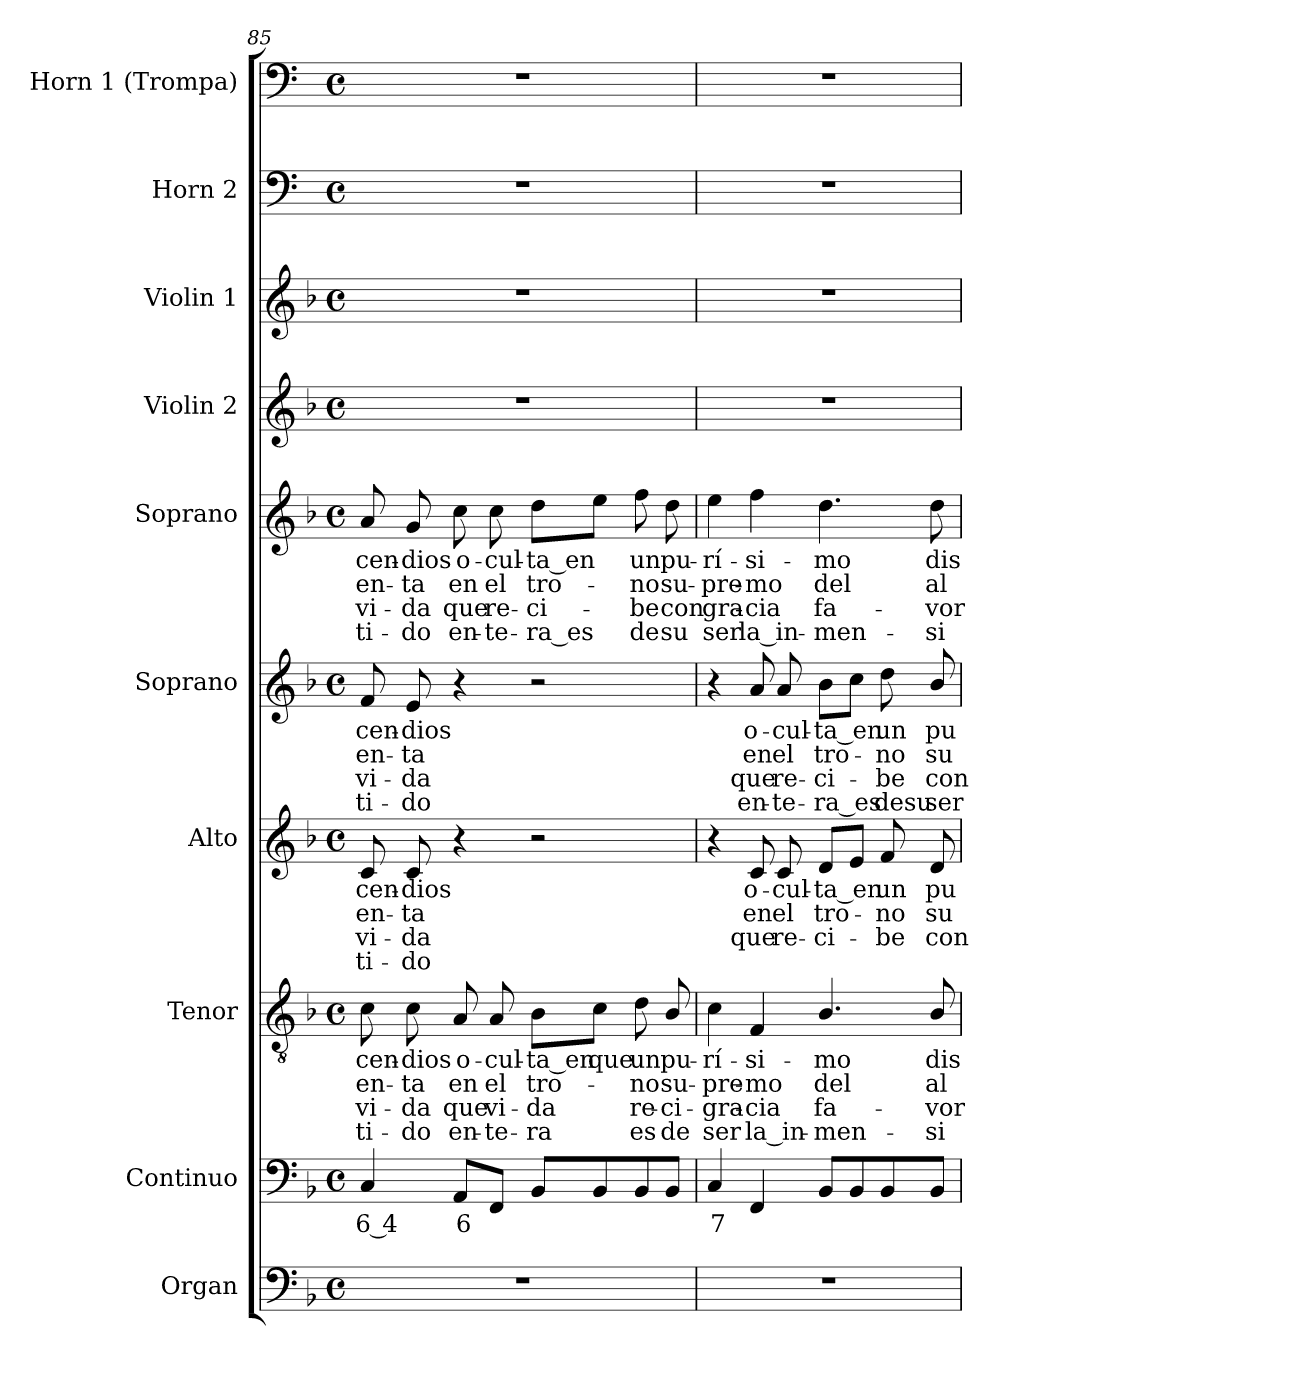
**kern	**kern	**text	**kern	**text	**text	**text	**text	**kern	**text	**text	**text	**text	**kern	**text	**text	**text	**text	**kern	**text	**text	**text	**text	**kern	**kern	**kern	**kern
*part10	*part9	*part9	*part8	*part8	*part8	*part8	*part8	*part7	*part7	*part7	*part7	*part7	*part6	*part6	*part6	*part6	*part6	*part5	*part5	*part5	*part5	*part5	*part4	*part3	*part2	*part1
*staff10	*staff9	*staff9	*staff8	*staff8	*staff8	*staff8	*staff8	*staff7	*staff7	*staff7	*staff7	*staff7	*staff6	*staff6	*staff6	*staff6	*staff6	*staff5	*staff5	*staff5	*staff5	*staff5	*staff4	*staff3	*staff2	*staff1
*I"Organ	*I"Continuo	*	*I"Tenor	*	*	*	*	*I"Alto	*	*	*	*	*I"Soprano	*	*	*	*	*I"Soprano	*	*	*	*	*I"Violin 2	*I"Violin 1	*I"Horn  2	*I"Horn  1 (Trompa)
*I'Org.	*I'Cont.	*	*I'T.	*	*	*	*	*I'A.	*	*	*	*	*I'S.	*	*	*	*	*I'S.	*	*	*	*	*I'Vln. 2	*I'Vln. 1	*I'Hn.	*I'Hn.
*clefF4	*clefF4	*	*clefGv2	*	*	*	*	*clefG2	*	*	*	*	*clefG2	*	*	*	*	*clefG2	*	*	*	*	*clefG2	*clefG2	*clefF4	*clefF4
*	*	*	*ITrd7c12	*	*	*	*	*	*	*	*	*	*	*	*	*	*	*	*	*	*	*	*	*	*ITrd4c7	*ITrd4c7
*k[b-]	*k[b-]	*	*k[b-]	*	*	*	*	*k[b-]	*	*	*	*	*k[b-]	*	*	*	*	*k[b-]	*	*	*	*	*k[b-]	*k[b-]	*k[b-]	*k[b-]
*F:	*F:	*	*F:	*	*	*	*	*F:	*	*	*	*	*F:	*	*	*	*	*F:	*	*	*	*	*F:	*F:	*F:	*F:
*M4/4	*M4/4	*	*M4/4	*	*	*	*	*M4/4	*	*	*	*	*M4/4	*	*	*	*	*M4/4	*	*	*	*	*M4/4	*M4/4	*M4/4	*M4/4
*met(c)	*met(c)	*	*met(c)	*	*	*	*	*met(c)	*	*	*	*	*met(c)	*	*	*	*	*met(c)	*	*	*	*	*met(c)	*met(c)	*met(c)	*met(c)
=85	=85	=85	=85	=85	=85	=85	=85	=85	=85	=85	=85	=85	=85	=85	=85	=85	=85	=85	=85	=85	=85	=85	=85	=85	=85	=85
!	!	!LO:LY:b:color=#000000	!	!	!	!	!	!	!	!	!	!	!	!	!	!	!	!	!	!	!	!	!	!	!	!
!	!	!	!	!LO:LY:b:color=#000000	!LO:LY:b:color=#000000	!LO:LY:b:color=#000000	!LO:LY:b:color=#000000	!	!	!	!	!	!	!	!	!	!	!	!	!	!	!	!	!	!	!
!	!	!	!	!	!	!	!	!	!LO:LY:b:color=#000000	!LO:LY:b:color=#000000	!LO:LY:b:color=#000000	!LO:LY:b:color=#000000	!	!	!	!	!	!	!	!	!	!	!	!	!	!
!	!	!	!	!	!	!	!	!	!	!	!	!	!	!LO:LY:b:color=#000000	!LO:LY:b:color=#000000	!LO:LY:b:color=#000000	!LO:LY:b:color=#000000	!	!	!	!	!	!	!	!	!
!	!	!	!	!	!	!	!	!	!	!	!	!	!	!	!	!	!	!	!LO:LY:b:color=#000000	!LO:LY:b:color=#000000	!LO:LY:b:color=#000000	!LO:LY:b:color=#000000	!	!	!	!
1r	4Ci/	6 4	8Ci\	-cen-	-en-	vi-	-ti-	8ci/	-cen-	-en-	vi-	-ti-	8fi/	-cen-	-en-	vi-	-ti-	8ai/	-cen-	-en-	vi-	-ti-	1r	1r	1r	1r
!	!	!	!	!LO:LY:b:color=#000000	!LO:LY:b:color=#000000	!LO:LY:b:color=#000000	!LO:LY:b:color=#000000	!	!	!	!	!	!	!	!	!	!	!	!	!	!	!	!	!	!	!
!	!	!	!	!	!	!	!	!	!LO:LY:b:color=#000000	!LO:LY:b:color=#000000	!LO:LY:b:color=#000000	!LO:LY:b:color=#000000	!	!	!	!	!	!	!	!	!	!	!	!	!	!
!	!	!	!	!	!	!	!	!	!	!	!	!	!	!LO:LY:b:color=#000000	!LO:LY:b:color=#000000	!LO:LY:b:color=#000000	!LO:LY:b:color=#000000	!	!	!	!	!	!	!	!	!
!	!	!	!	!	!	!	!	!	!	!	!	!	!	!	!	!	!	!	!LO:LY:b:color=#000000	!LO:LY:b:color=#000000	!LO:LY:b:color=#000000	!LO:LY:b:color=#000000	!	!	!	!
.	.	.	8Ci\	-dios	-ta	-da	-do	8ci/	-dios	-ta	-da	-do	8ei/	-dios	-ta	-da	-do	8gi/	-dios	-ta	-da	-do	.	.	.	.
!	!	!LO:LY:b:color=#000000	!	!	!	!	!	!	!	!	!	!	!	!	!	!	!	!	!	!	!	!	!	!	!	!
!	!	!	!	!LO:LY:b:color=#000000	!LO:LY:b:color=#000000	!LO:LY:b:color=#000000	!LO:LY:b:color=#000000	!	!	!	!	!	!	!	!	!	!	!	!	!	!	!	!	!	!	!
!	!	!	!	!	!	!	!	!	!	!	!	!	!	!	!	!	!	!	!LO:LY:b:color=#000000	!LO:LY:b:color=#000000	!LO:LY:b:color=#000000	!LO:LY:b:color=#000000	!	!	!	!
.	8AAi/L	6	8AAi/	o-	en	que	en-	4r	.	.	.	.	4r	.	.	.	.	8cci\	o-	en	que	en-	.	.	.	.
!	!	!	!	!LO:LY:b:color=#000000	!LO:LY:b:color=#000000	!LO:LY:b:color=#000000	!LO:LY:b:color=#000000	!	!	!	!	!	!	!	!	!	!	!	!	!	!	!	!	!	!	!
!	!	!	!	!	!	!	!	!	!	!	!	!	!	!	!	!	!	!	!LO:LY:b:color=#000000	!LO:LY:b:color=#000000	!LO:LY:b:color=#000000	!LO:LY:b:color=#000000	!	!	!	!
.	8FFi/J	.	8AAi/	-cul-	el	vi-	-te-	.	.	.	.	.	.	.	.	.	.	8cci\	-cul-	el	re-	-te-	.	.	.	.
!	!	!	!	!LO:LY:b:color=#000000	!LO:LY:b:color=#000000	!LO:LY:b:color=#000000	!LO:LY:b:color=#000000	!	!	!	!	!	!	!	!	!	!	!	!	!	!	!	!	!	!	!
!	!	!	!	!	!	!	!	!	!	!	!	!	!	!	!	!	!	!	!LO:LY:b:color=#000000	!LO:LY:b:color=#000000	!LO:LY:b:color=#000000	!LO:LY:b:color=#000000	!	!	!	!
.	8BB-i/L	.	8BB-i\L	-ta_en	tro-	-da	-ra	2r	.	.	.	.	2r	.	.	.	.	8ddi\L	-ta_en	tro-	-ci-	-ra_es	.	.	.	.
!	!	!	!	!LO:LY:b:color=#000000	!	!	!	!	!	!	!	!	!	!	!	!	!	!	!	!	!	!	!	!	!	!
.	8BB-i/	.	8Ci\J	que	.	.	.	.	.	.	.	.	.	.	.	.	.	8eei\J	.	.	.	.	.	.	.	.
!	!	!	!	!LO:LY:b:color=#000000	!LO:LY:b:color=#000000	!LO:LY:b:color=#000000	!LO:LY:b:color=#000000	!	!	!	!	!	!	!	!	!	!	!	!	!	!	!	!	!	!	!
!	!	!	!	!	!	!	!	!	!	!	!	!	!	!	!	!	!	!	!LO:LY:b:color=#000000	!LO:LY:b:color=#000000	!LO:LY:b:color=#000000	!LO:LY:b:color=#000000	!	!	!	!
.	8BB-i/	.	8Di\	un	-no	re-	es	.	.	.	.	.	.	.	.	.	.	8ffi\	un	-no	-be	de	.	.	.	.
!	!	!	!	!LO:LY:b:color=#000000	!LO:LY:b:color=#000000	!LO:LY:b:color=#000000	!LO:LY:b:color=#000000	!	!	!	!	!	!	!	!	!	!	!	!	!	!	!	!	!	!	!
!	!	!	!	!	!	!	!	!	!	!	!	!	!	!	!	!	!	!	!LO:LY:b:color=#000000	!LO:LY:b:color=#000000	!LO:LY:b:color=#000000	!LO:LY:b:color=#000000	!	!	!	!
.	8BB-i/J	.	8BB-i/	pu-	su-	-ci-	de	.	.	.	.	.	.	.	.	.	.	8ddi\	pu-	su-	con	su	.	.	.	.
!!LO:PB:g=z
=86	=86	=86	=86	=86	=86	=86	=86	=86	=86	=86	=86	=86	=86	=86	=86	=86	=86	=86	=86	=86	=86	=86	=86	=86	=86	=86
!	!	!LO:LY:b:color=#000000	!	!	!	!	!	!	!	!	!	!	!	!	!	!	!	!	!	!	!	!	!	!	!	!
!	!	!	!	!LO:LY:b:color=#000000	!LO:LY:b:color=#000000	!LO:LY:b:color=#000000	!LO:LY:b:color=#000000	!	!	!	!	!	!	!	!	!	!	!	!	!	!	!	!	!	!	!
!	!	!	!	!	!	!	!	!	!	!	!	!	!	!	!	!	!	!	!LO:LY:b:color=#000000	!LO:LY:b:color=#000000	!LO:LY:b:color=#000000	!LO:LY:b:color=#000000	!	!	!	!
1r	4Ci/	7	4Ci\	-rí-	-pre-	-gra-	ser	4r	.	.	.	.	4r	.	.	.	.	4eei\	-rí-	-pre-	gra-	ser	1r	1r	1r	1r
!	!	!	!	!LO:LY:b:color=#000000	!LO:LY:b:color=#000000	!LO:LY:b:color=#000000	!LO:LY:b:color=#000000	!	!	!	!	!	!	!	!	!	!	!	!	!	!	!	!	!	!	!
!	!	!	!	!	!	!	!	!	!LO:LY:b:color=#000000	!LO:LY:b:color=#000000	!LO:LY:b:color=#000000	!	!	!	!	!	!	!	!	!	!	!	!	!	!	!
!	!	!	!	!	!	!	!	!	!	!	!	!	!	!LO:LY:b:color=#000000	!LO:LY:b:color=#000000	!LO:LY:b:color=#000000	!LO:LY:b:color=#000000	!	!	!	!	!	!	!	!	!
!	!	!	!	!	!	!	!	!	!	!	!	!	!	!	!	!	!	!	!LO:LY:b:color=#000000	!LO:LY:b:color=#000000	!LO:LY:b:color=#000000	!LO:LY:b:color=#000000	!	!	!	!
.	4FFi/	.	4FFi/	-si-	-mo	-cia	la_in-	8ci/	o-	en	que	.	8ai/	o-	en	que	en-	4ffi\	-si-	-mo	-cia	la_in-	.	.	.	.
!	!	!	!	!	!	!	!	!	!LO:LY:b:color=#000000	!LO:LY:b:color=#000000	!LO:LY:b:color=#000000	!	!	!	!	!	!	!	!	!	!	!	!	!	!	!
!	!	!	!	!	!	!	!	!	!	!	!	!	!	!LO:LY:b:color=#000000	!LO:LY:b:color=#000000	!LO:LY:b:color=#000000	!LO:LY:b:color=#000000	!	!	!	!	!	!	!	!	!
.	.	.	.	.	.	.	.	8ci/	-cul-	el	re-	.	8ai/	-cul-	el	re-	-te-	.	.	.	.	.	.	.	.	.
!	!	!	!	!LO:LY:b:color=#000000	!LO:LY:b:color=#000000	!LO:LY:b:color=#000000	!LO:LY:b:color=#000000	!	!	!	!	!	!	!	!	!	!	!	!	!	!	!	!	!	!	!
!	!	!	!	!	!	!	!	!	!LO:LY:b:color=#000000	!LO:LY:b:color=#000000	!LO:LY:b:color=#000000	!	!	!	!	!	!	!	!	!	!	!	!	!	!	!
!	!	!	!	!	!	!	!	!	!	!	!	!	!	!LO:LY:b:color=#000000	!LO:LY:b:color=#000000	!LO:LY:b:color=#000000	!LO:LY:b:color=#000000	!	!	!	!	!	!	!	!	!
!	!	!	!	!	!	!	!	!	!	!	!	!	!	!	!	!	!	!	!LO:LY:b:color=#000000	!LO:LY:b:color=#000000	!LO:LY:b:color=#000000	!LO:LY:b:color=#000000	!	!	!	!
.	8BB-i/L	.	4.BB-i/	-mo	del	fa-	-men-	8di/L	-ta_en	tro-	-ci-	.	8b-i\L	-ta_en	tro-	-ci-	-ra_es	4.ddi\	-mo	del	fa-	-men-	.	.	.	.
.	8BB-i/	.	.	.	.	.	.	8ei/J	.	.	.	.	8cci\J	.	.	.	.	.	.	.	.	.	.	.	.	.
!	!	!	!	!	!	!	!	!	!LO:LY:b:color=#000000	!LO:LY:b:color=#000000	!LO:LY:b:color=#000000	!	!	!	!	!	!	!	!	!	!	!	!	!	!	!
!	!	!	!	!	!	!	!	!	!	!	!	!	!	!LO:LY:b:color=#000000	!LO:LY:b:color=#000000	!LO:LY:b:color=#000000	!LO:LY:b:color=#000000	!	!	!	!	!	!	!	!	!
.	8BB-i/	.	.	.	.	.	.	8fi/	un	-no	-be	.	8ddi\	un	-no	-be	desu	.	.	.	.	.	.	.	.	.
!	!	!	!	!LO:LY:b:color=#000000	!LO:LY:b:color=#000000	!LO:LY:b:color=#000000	!LO:LY:b:color=#000000	!	!	!	!	!	!	!	!	!	!	!	!	!	!	!	!	!	!	!
!	!	!	!	!	!	!	!	!	!LO:LY:b:color=#000000	!LO:LY:b:color=#000000	!LO:LY:b:color=#000000	!	!	!	!	!	!	!	!	!	!	!	!	!	!	!
!	!	!	!	!	!	!	!	!	!	!	!	!	!	!LO:LY:b:color=#000000	!LO:LY:b:color=#000000	!LO:LY:b:color=#000000	!LO:LY:b:color=#000000	!	!	!	!	!	!	!	!	!
!	!	!	!	!	!	!	!	!	!	!	!	!	!	!	!	!	!	!	!LO:LY:b:color=#000000	!LO:LY:b:color=#000000	!LO:LY:b:color=#000000	!LO:LY:b:color=#000000	!	!	!	!
.	8BB-i/J	.	8BB-i/	dis-	al-	-vor	-si-	8di/	pu-	su-	con	.	8b-i/	pu-	su-	con	ser	8ddi\	dis-	al-	-vor	-si-	.	.	.	.
=	=	=	=	=	=	=	=	=	=	=	=	=	=	=	=	=	=	=	=	=	=	=	=	=	=	=
*-	*-	*-	*-	*-	*-	*-	*-	*-	*-	*-	*-	*-	*-	*-	*-	*-	*-	*-	*-	*-	*-	*-	*-	*-	*-	*-
